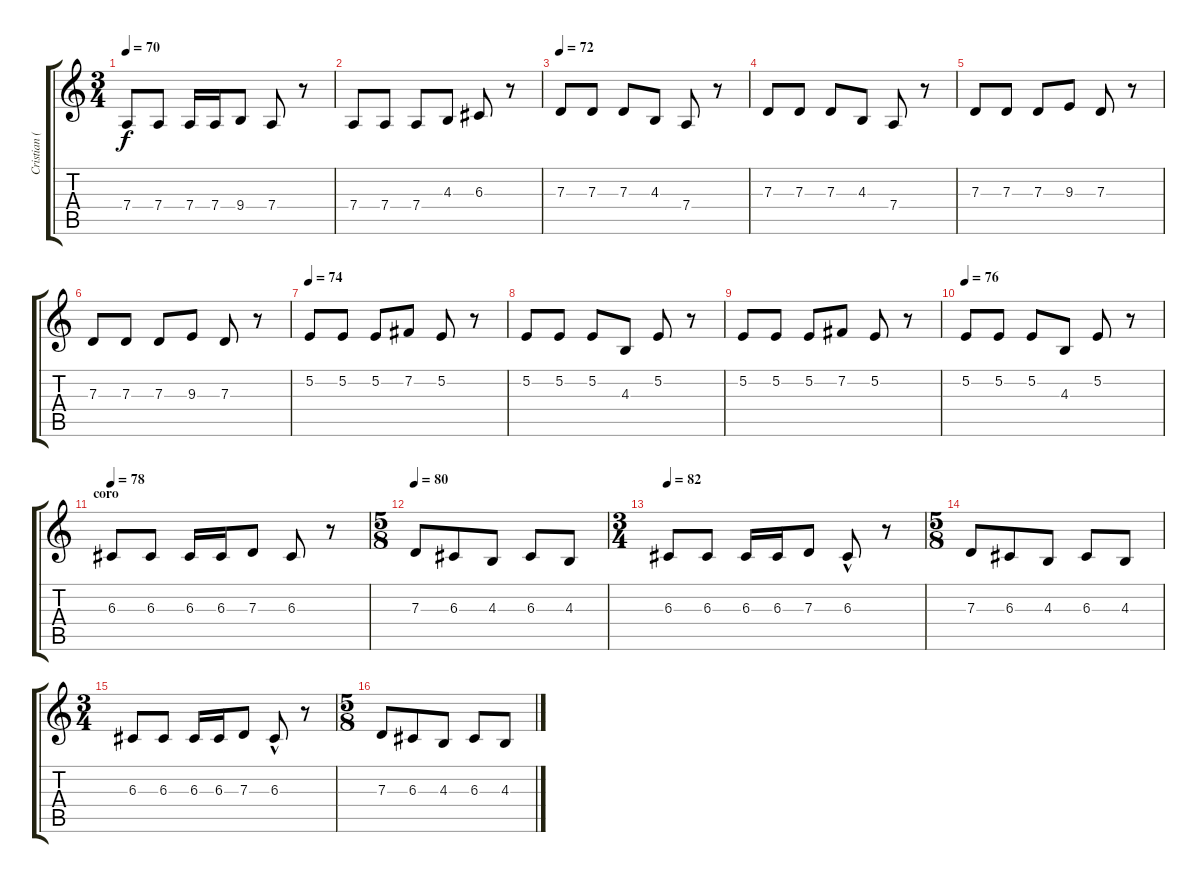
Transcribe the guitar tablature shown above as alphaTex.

\track ("Cristian (voz)" "Cristian (") {instrument lead6voice}
\staff {score tabs}
\tuning (E4 B3 G3 D3 A2 E2) {hide}
\ts (3 4)
\tempo 70
\clef g2
\ks c
7.4.8{dy f} 7.4.8 7.4.16 7.4.16 9.4.8 7.4.8 r.8 |
7.4.8 7.4.8 7.4.8 4.3.8 6.3.8 r.8 |
\tempo 72
7.3.8 7.3.8 7.3.8 4.3.8 7.4.8 r.8 |
7.3.8 7.3.8 7.3.8 4.3.8 7.4.8 r.8 |
7.3.8 7.3.8 7.3.8 9.3.8 7.3.8 r.8 |
7.3.8 7.3.8 7.3.8 9.3.8 7.3.8 r.8 |
\tempo 74
5.2.8 5.2.8 5.2.8 7.2.8 5.2.8 r.8 |
5.2.8 5.2.8 5.2.8 4.3.8 5.2.8 r.8 |
5.2.8 5.2.8 5.2.8 7.2.8 5.2.8 r.8 |
\tempo 76
5.2.8 5.2.8 5.2.8 4.3.8 5.2.8 r.8 |
\section ("" "coro")
\tempo 78
6.3.8{volume 15} 6.3.8 6.3.16 6.3.16 7.3.8 6.3.8 r.8 |
\ts (5 8)
\tempo 80
7.3.8 6.3.8 4.3.8 6.3.8 4.3.8 |
\ts (3 4)
\tempo 82
6.3.8 6.3.8 6.3.16 6.3.16 7.3.8 6.3{hac}.8 r.8 |
\ts (5 8)
7.3.8 6.3.8 4.3.8 6.3.8 4.3.8 |
\ts (3 4)
6.3.8 6.3.8 6.3.16 6.3.16 7.3.8 6.3{hac}.8 r.8 |
\ts (5 8)
7.3.8 6.3.8 4.3.8 6.3.8 4.3.8
